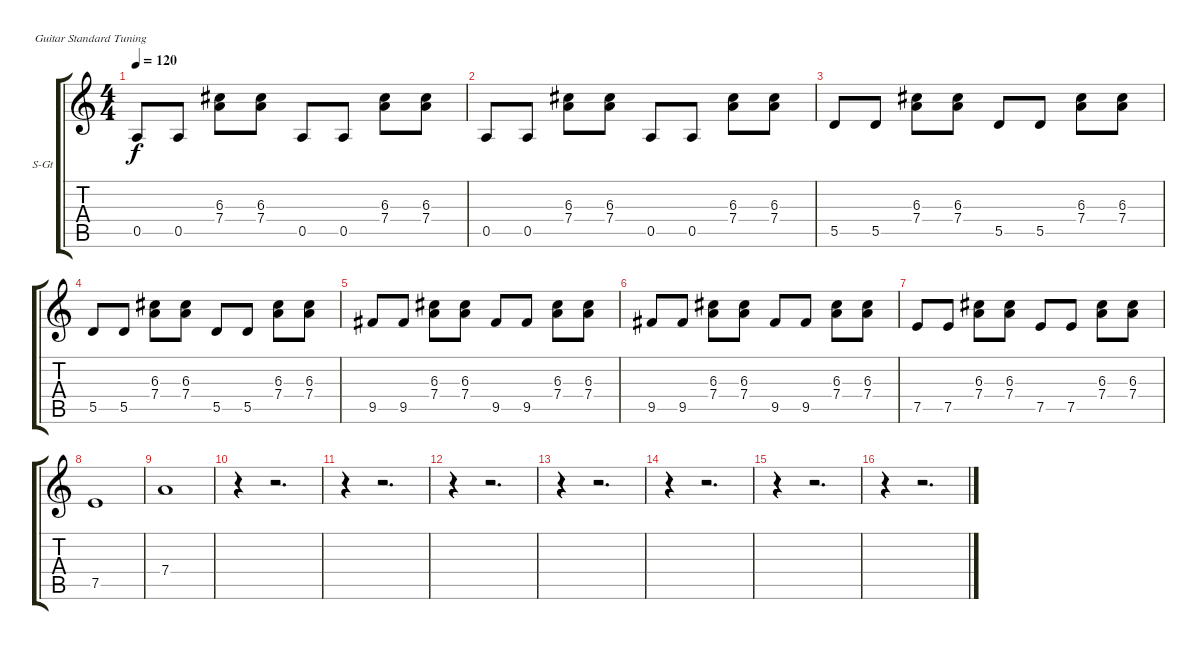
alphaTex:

\bracketExtendMode groupsimilarinstruments
\firstSystemTrackNameOrientation horizontal
\otherSystemsTrackNameOrientation horizontal
\track ("Steel Guitar" "S-Gt") {instrument acousticguitarsteel}
\staff {score tabs}
\tuning (E4 B3 G3 D3 A2 E2)
\ts (4 4)
\tempo 120
\clef g2
\ks c
0.5.8{dy f} 0.5.8 (6.3 7.4).8 (6.3 7.4).8 0.5.8 0.5.8 (6.3 7.4).8 (6.3 7.4).8 |
0.5.8 0.5.8 (6.3 7.4).8 (6.3 7.4).8 0.5.8 0.5.8 (6.3 7.4).8 (6.3 7.4).8 |
5.5.8 5.5.8 (6.3 7.4).8 (6.3 7.4).8 5.5.8 5.5.8 (6.3 7.4).8 (6.3 7.4).8 |
5.5.8 5.5.8 (6.3 7.4).8 (6.3 7.4).8 5.5.8 5.5.8 (6.3 7.4).8 (6.3 7.4).8 |
9.5.8 9.5.8 (6.3 7.4).8 (6.3 7.4).8 9.5.8 9.5.8 (6.3 7.4).8 (6.3 7.4).8 |
9.5.8 9.5.8 (6.3 7.4).8 (6.3 7.4).8 9.5.8 9.5.8 (6.3 7.4).8 (6.3 7.4).8 |
7.5.8 7.5.8 (6.3 7.4).8 (6.3 7.4).8 7.5.8 7.5.8 (6.3 7.4).8 (6.3 7.4).8 |
7.5.1 |
7.4.1 |
r.4 r.2{d} |
r.4 r.2{d} |
r.4 r.2{d} |
r.4 r.2{d} |
r.4 r.2{d} |
r.4 r.2{d} |
r.4 r.2{d}
